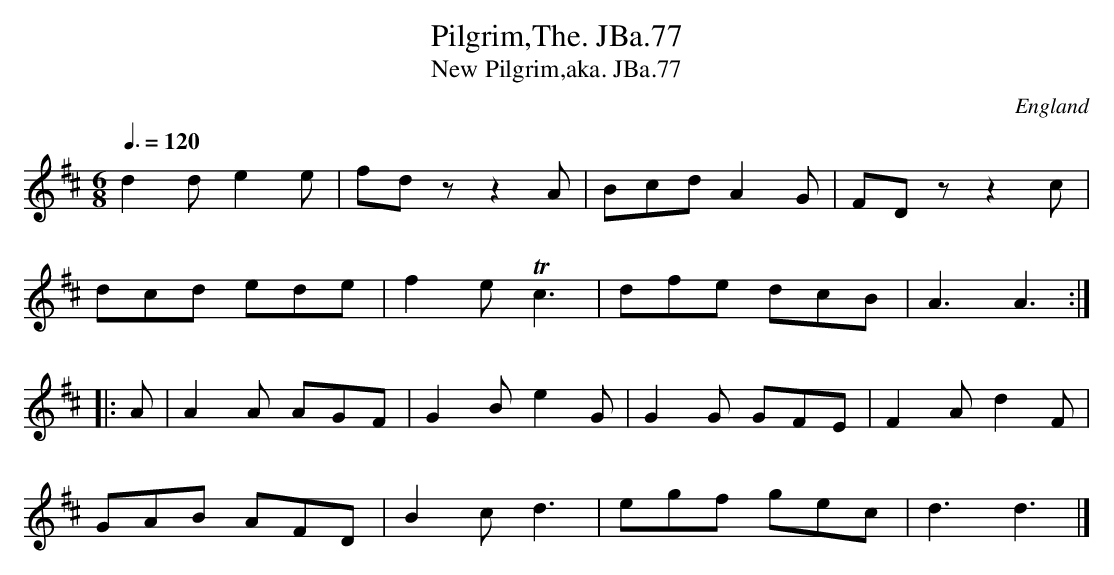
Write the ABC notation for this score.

X:1
T:Pilgrim,The. JBa.77
T:New Pilgrim,aka. JBa.77
L:1/8
M:6/8
O:England
Q:3/8=120
K:D major
d2d e2e | fd z z2 A | Bcd A2 G |  FDzz2 c |!
dcd ede |f2e !trill! c3 |dfe dcB | A3 A3 :|!
|: A | A2 A AGF | G2 B e2G |G2G GFE |F2 A d2F |!
GAB AFD | B2cd3 | egf gec | d3 d3 |]
